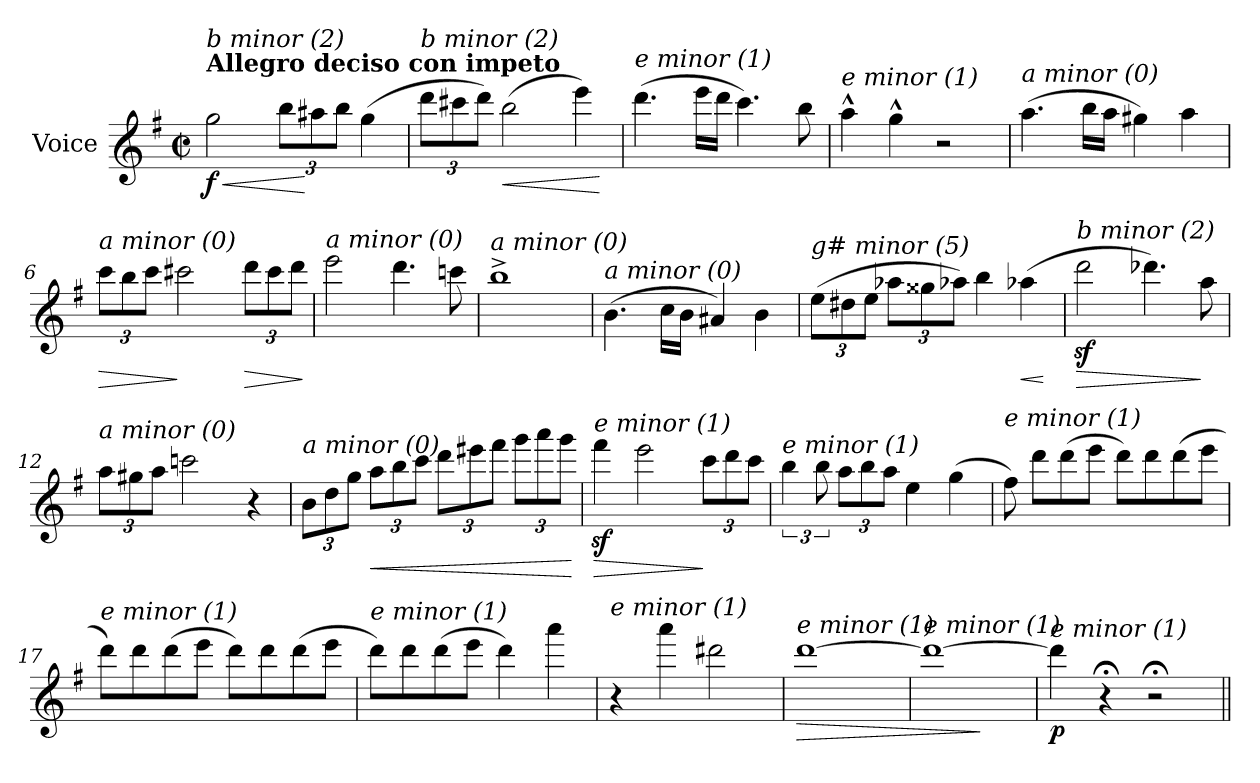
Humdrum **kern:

**kern	**dynam
*part1	*part1
*staff1	*staff1
*I"Voice	*
*I'V	*
*clefG2	*
*k[f#]	*
*M2/2	*
*met(c|)	*
*MM224	*
=1	=1
!LO:TX:a:B:t=Allegro deciso con impeto	!
!LO:TX:i:t=b minor (2)	!
!	!LO:HP:b
!	!LO:DY:n=1:b
2gg\	< f
*Xbrackettup	*
12bb\L	.
12aa#X\	[
12bb\J	.
(>4gg\	.
=2	=2
!LO:TX:i:t=b minor (2)	!
12ddd\L	.
12ccc#X\	.
12ddd\J)	.
!	!LO:HP:b
(>2bb\	<
4eee\)	.
.	[
=3	=3
!LO:TX:i:t=e minor (1)	!
(>4.ddd\	.
16eee\LL	.
16ddd\JJ	.
4.ccc\)	.
8bb\	.
=4	=4
!LO:TX:i:t=e minor (1)	!
4aa^^\	.
4gg^^\	.
2r	.
=5	=5
!LO:TX:i:t=a minor (0)	!
(>4.aa\	.
16bb\LL	.
16aa\JJ	.
4gg#X\)	.
4aa\	.
!!LO:LB:g=z
=6	=6
!LO:TX:i:t=a minor (0)	!
!	!LO:HP:b
12ccc\L	>
12bb\	.
12ccc\J	.
2ccc#X\	]
!	!LO:HP:b
12ddd\L	>
12ccc#\	.
12ddd\J	.
.	]
=7	=7
!LO:TX:i:t=a minor (0)	!
2eee\	.
4.ddd\	.
8cccn\	.
=8	=8
!LO:TX:i:t=a minor (0)	!
1bb^	.
=9	=9
!LO:TX:i:t=a minor (0)	!
(>4.b\	.
16cc\LL	.
16b\JJ	.
4a#X/)	.
4b\	.
=10	=10
!LO:TX:i:t=g# minor (5)	!
(>12ee\L	.
12dd#X\	.
12ee\J	.
12aa-Xi\L	.
12gg##Xi\	.
12aa-Xi\J)	.
4bb\	.
!	!LO:HP:b
(>4aa-Xi\	<
.	[
!!LO:LB:g=z
=11	=11
!LO:TX:i:t=b minor (2)	!
!	!LO:HP:b
2dddz<\	>
4.ddd-Xi\)	.
8aa\	]
!!LO:LB:g=z
=12	=12
!LO:TX:i:t=a minor (0)	!
12aa\L	.
12gg#X\	.
12aa\J	.
2cccn\	.
4r	.
=13	=13
!LO:TX:i:t=a minor (0)	!
12b\L	.
12dd\	.
12gg\J	.
!	!LO:HP:b
12aa\L	<
12bb\	.
12ccc\J	.
12ddd\L	.
12eee#X\	.
12fff#\J	.
12ggg\L	.
12aaa\	.
12ggg\J	.
.	[
=14	=14
!LO:TX:i:t=e minor (1)	!
!	!LO:HP:b
4fff#z<\	>
2eee\	.
12ccc\L	]
12ddd\	.
12ccc\J	.
=15	=15
*brackettup	*
!LO:TX:i:t=e minor (1)	!
6bb\	.
12bb\	.
*Xbrackettup	*
12aa\L	.
12bb\	.
12aa\J	.
4ee\	.
(>4gg\	.
!!LO:LB:g=z
=16	=16
!LO:TX:i:t=e minor (1)	!
8ff#\)	.
8ddd\L	.
(>8ddd\	.
8eee\J	.
8ddd\L)	.
8ddd\	.
(>8ddd\	.
8eee\J	.
=17	=17
!LO:TX:i:t=e minor (1)	!
8ddd\L)	.
8ddd\	.
(>8ddd\	.
8eee\J	.
8ddd\L)	.
8ddd\	.
(>8ddd\	.
8eee\J	.
=18	=18
!LO:TX:i:t=e minor (1)	!
8ddd\L)	.
8ddd\	.
(>8ddd\	.
8eee\J	.
4ddd\)	.
4aaa\	.
=19	=19
!LO:TX:i:t=e minor (1)	!
4r	.
4aaa\	.
2ddd#Xi\	.
=20	=20
!LO:TX:i:t=e minor (1)	!
!	!LO:HP:b
[1ddd	>
=21	=21
!LO:TX:i:t=e minor (1)	!
1ddd_	.
.	]
!!LO:LB:g=z
=22	=22
!LO:TX:i:t=e minor (1)	!
!	!LO:DY:b
4ddd\]	p
4r;<	.
2r;<	.
=||	=||
*-	*-
